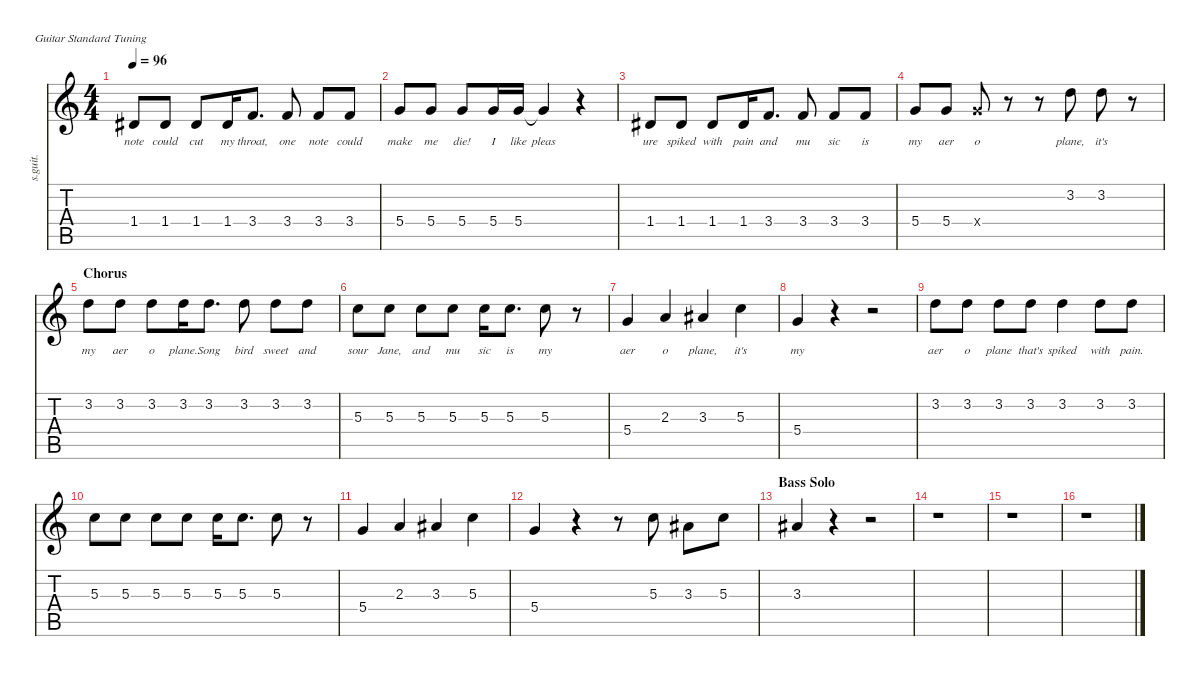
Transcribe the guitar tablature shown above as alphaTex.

\defaultSystemsLayout 4
\hideDynamics
\bracketExtendMode nobrackets
\track ("Anthony Kiedis (Vocals)" "s.guit.") {instrument clarinet}
\staff {score tabs}
\tuning (E4 B3 G3 D3 A2 E2)
\displaytranspose 12
\ts (4 4)
\tempo 96
\clef g2
\ks c
1.4{acc #}.8{lyrics (0 "note") lyrics (1 "") lyrics (2 "") lyrics (3 "") lyrics (4 "") dy f} 1.4{acc #}.8{lyrics (0 "could") lyrics (1 "") lyrics (2 "") lyrics (3 "") lyrics (4 "")} 1.4{acc #}.8{lyrics (0 "cut") lyrics (1 "") lyrics (2 "") lyrics (3 "") lyrics (4 "")} 1.4{acc #}.16{lyrics (0 "my") lyrics (1 "") lyrics (2 "") lyrics (3 "") lyrics (4 "")} 3.4.8{d lyrics (0 "throat,") lyrics (1 "") lyrics (2 "") lyrics (3 "") lyrics (4 "")} 3.4.8{lyrics (0 "one") lyrics (1 "") lyrics (2 "") lyrics (3 "") lyrics (4 "")} 3.4.8{lyrics (0 "note") lyrics (1 "") lyrics (2 "") lyrics (3 "") lyrics (4 "")} 3.4.8{lyrics (0 "could") lyrics (1 "") lyrics (2 "") lyrics (3 "") lyrics (4 "")} |
5.4.8{lyrics (0 "make") lyrics (1 "") lyrics (2 "") lyrics (3 "") lyrics (4 "")} 5.4.8{lyrics (0 "me") lyrics (1 "") lyrics (2 "") lyrics (3 "") lyrics (4 "")} 5.4.8{lyrics (0 "die!") lyrics (1 "") lyrics (2 "") lyrics (3 "") lyrics (4 "")} 5.4.16{lyrics (0 "I") lyrics (1 "") lyrics (2 "") lyrics (3 "") lyrics (4 "")} 5.4.16{lyrics (0 "like") lyrics (1 "") lyrics (2 "") lyrics (3 "") lyrics (4 "")} 5.4{t}.4{lyrics (0 "pleas") lyrics (1 "") lyrics (2 "") lyrics (3 "") lyrics (4 "")} r.4 |
1.4{acc #}.8{lyrics (0 "ure") lyrics (1 "") lyrics (2 "") lyrics (3 "") lyrics (4 "")} 1.4{acc #}.8{lyrics (0 "spiked") lyrics (1 "") lyrics (2 "") lyrics (3 "") lyrics (4 "")} 1.4{acc #}.8{lyrics (0 "with") lyrics (1 "") lyrics (2 "") lyrics (3 "") lyrics (4 "")} 1.4{acc #}.16{lyrics (0 "pain") lyrics (1 "") lyrics (2 "") lyrics (3 "") lyrics (4 "")} 3.4.8{d lyrics (0 "and") lyrics (1 "") lyrics (2 "") lyrics (3 "") lyrics (4 "")} 3.4.8{lyrics (0 "mu") lyrics (1 "") lyrics (2 "") lyrics (3 "") lyrics (4 "")} 3.4.8{lyrics (0 "sic") lyrics (1 "") lyrics (2 "") lyrics (3 "") lyrics (4 "")} 3.4.8{lyrics (0 "is") lyrics (1 "") lyrics (2 "") lyrics (3 "") lyrics (4 "")} |
5.4.8{lyrics (0 "my") lyrics (1 "") lyrics (2 "") lyrics (3 "") lyrics (4 "")} 5.4.8{lyrics (0 "aer") lyrics (1 "") lyrics (2 "") lyrics (3 "") lyrics (4 "")} 5.4{x}.8{lyrics (0 "o") lyrics (1 "") lyrics (2 "") lyrics (3 "") lyrics (4 "")} r.8 r.8 3.2.8{lyrics (0 "plane,") lyrics (1 "") lyrics (2 "") lyrics (3 "") lyrics (4 "")} 3.2.8{lyrics (0 "it's") lyrics (1 "") lyrics (2 "") lyrics (3 "") lyrics (4 "")} r.8 |
\section ("" "Chorus")
3.2.8{lyrics (0 "my") lyrics (1 "") lyrics (2 "") lyrics (3 "") lyrics (4 "")} 3.2.8{lyrics (0 "aer") lyrics (1 "") lyrics (2 "") lyrics (3 "") lyrics (4 "")} 3.2.8{lyrics (0 "o") lyrics (1 "") lyrics (2 "") lyrics (3 "") lyrics (4 "")} 3.2.16{lyrics (0 "plane.") lyrics (1 "") lyrics (2 "") lyrics (3 "") lyrics (4 "")} 3.2.8{d lyrics (0 "Song") lyrics (1 "") lyrics (2 "") lyrics (3 "") lyrics (4 "")} 3.2.8{lyrics (0 "bird") lyrics (1 "") lyrics (2 "") lyrics (3 "") lyrics (4 "")} 3.2.8{lyrics (0 "sweet") lyrics (1 "") lyrics (2 "") lyrics (3 "") lyrics (4 "")} 3.2.8{lyrics (0 "and") lyrics (1 "") lyrics (2 "") lyrics (3 "") lyrics (4 "")} |
5.3.8{lyrics (0 "sour") lyrics (1 "") lyrics (2 "") lyrics (3 "") lyrics (4 "")} 5.3.8{lyrics (0 "Jane,") lyrics (1 "") lyrics (2 "") lyrics (3 "") lyrics (4 "")} 5.3.8{lyrics (0 "and") lyrics (1 "") lyrics (2 "") lyrics (3 "") lyrics (4 "")} 5.3.8{lyrics (0 "mu") lyrics (1 "") lyrics (2 "") lyrics (3 "") lyrics (4 "")} 5.3.16{lyrics (0 "sic") lyrics (1 "") lyrics (2 "") lyrics (3 "") lyrics (4 "")} 5.3.8{d lyrics (0 "is") lyrics (1 "") lyrics (2 "") lyrics (3 "") lyrics (4 "")} 5.3.8{lyrics (0 "my") lyrics (1 "") lyrics (2 "") lyrics (3 "") lyrics (4 "")} r.8 |
5.4.4{lyrics (0 "aer") lyrics (1 "") lyrics (2 "") lyrics (3 "") lyrics (4 "")} 2.3.4{lyrics (0 "o") lyrics (1 "") lyrics (2 "") lyrics (3 "") lyrics (4 "")} 3.3{acc #}.4{lyrics (0 "plane,") lyrics (1 "") lyrics (2 "") lyrics (3 "") lyrics (4 "")} 5.3.4{lyrics (0 "it's") lyrics (1 "") lyrics (2 "") lyrics (3 "") lyrics (4 "")} |
5.4.4{lyrics (0 "my") lyrics (1 "") lyrics (2 "") lyrics (3 "") lyrics (4 "")} r.4 r.2 |
3.2.8{lyrics (0 "aer") lyrics (1 "") lyrics (2 "") lyrics (3 "") lyrics (4 "")} 3.2.8{lyrics (0 "o") lyrics (1 "") lyrics (2 "") lyrics (3 "") lyrics (4 "")} 3.2.8{lyrics (0 "plane") lyrics (1 "") lyrics (2 "") lyrics (3 "") lyrics (4 "")} 3.2.8{lyrics (0 "that's") lyrics (1 "") lyrics (2 "") lyrics (3 "") lyrics (4 "")} 3.2.4{lyrics (0 "spiked") lyrics (1 "") lyrics (2 "") lyrics (3 "") lyrics (4 "")} 3.2.8{lyrics (0 "with") lyrics (1 "") lyrics (2 "") lyrics (3 "") lyrics (4 "")} 3.2.8{lyrics (0 "pain.") lyrics (1 "") lyrics (2 "") lyrics (3 "") lyrics (4 "")} |
5.3.8 5.3.8 5.3.8 5.3.8 5.3.16 5.3.8{d} 5.3.8 r.8 |
5.4.4 2.3.4 3.3{acc #}.4 5.3.4 |
5.4.4 r.4 r.8 5.3.8 3.3{acc #}.8 5.3.8 |
\section ("" "Bass Solo")
3.3{acc #}.4 r.4 r.2 |
r.1 |
r.1 |
r.1
